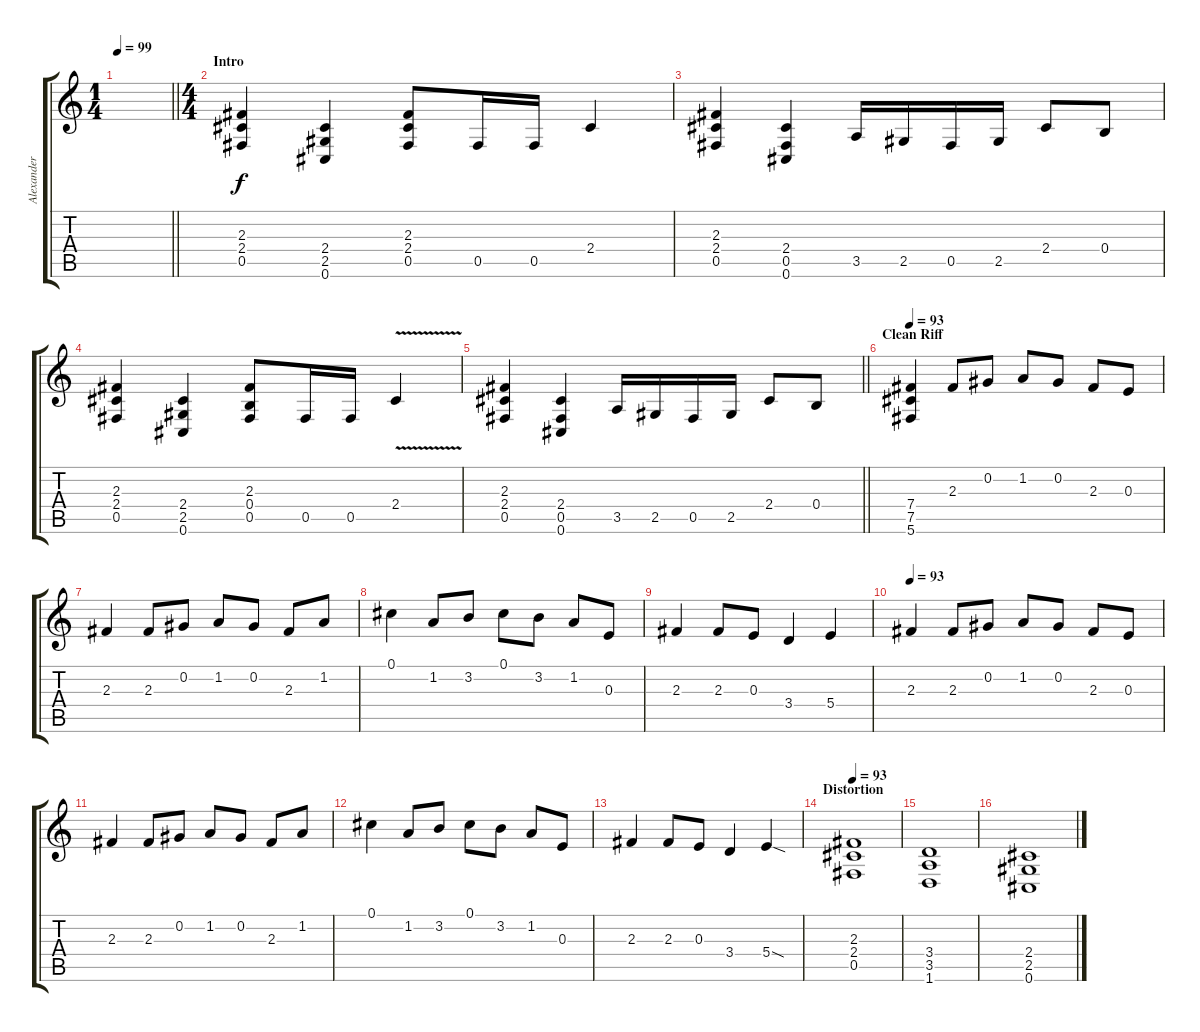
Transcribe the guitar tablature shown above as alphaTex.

\track ("Alexander Kuoppala " "Alexander ") {instrument distortionguitar}
\staff {score tabs}
\tuning (Db4 Ab3 E3 B2 Gb2 Db2) {hide}
\ts (1 4)
\tempo 99
\clef g2
\barLineRight lightlight
\ks c
|
\ts (4 4)
\section ("" "Intro")
(2.3 2.4 0.5).4 (2.4 2.5 0.6).4 (2.3 2.4 0.5).8 0.5.16 0.5.16 2.4.4 |
(2.3 2.4 0.5).4 (2.4 0.5 0.6).4 3.5.16 2.5.16 0.5.16 2.5.16 2.4.8 0.4.8 |
(2.3 2.4 0.5).4 (2.4 2.5 0.6).4 (2.3 0.4 0.5).8 0.5.16 0.5.16 2.4{v}.4 |
\barLineRight lightlight
(2.3 2.4 0.5).4 (2.4 0.5 0.6).4 3.5.16 2.5.16 0.5.16 2.5.16 2.4.8 0.4.8 |
\section ("" "Clean Riff")
\tempo 93
(7.4 7.5 5.6).4 2.3.8{volume 12 instrument acousticguitarsteel} 0.2.8 1.2.8 0.2.8 2.3.8 0.3.8 |
2.3.4 2.3.8 0.2.8 1.2.8 0.2.8 2.3.8 1.2.8 |
0.1.4 1.2.8 3.2.8 0.1.8 3.2.8 1.2.8 0.3.8 |
2.3.4 2.3.8 0.3.8 3.4.4 5.4.4 |
\tempo 93
2.3.4{instrument acousticguitarsteel} 2.3.8 0.2.8 1.2.8 0.2.8 2.3.8 0.3.8 |
2.3.4 2.3.8 0.2.8 1.2.8 0.2.8 2.3.8 1.2.8 |
0.1.4 1.2.8 3.2.8 0.1.8 3.2.8 1.2.8 0.3.8 |
2.3.4 2.3.8 0.3.8 3.4.4 5.4{sod}.4{instrument distortionguitar} |
\section ("" "Distortion")
\tempo 93
(2.3 2.4 0.5).1{volume 15 instrument distortionguitar} |
(3.4 3.5 1.6).1 |
(2.4 2.5 0.6).1
